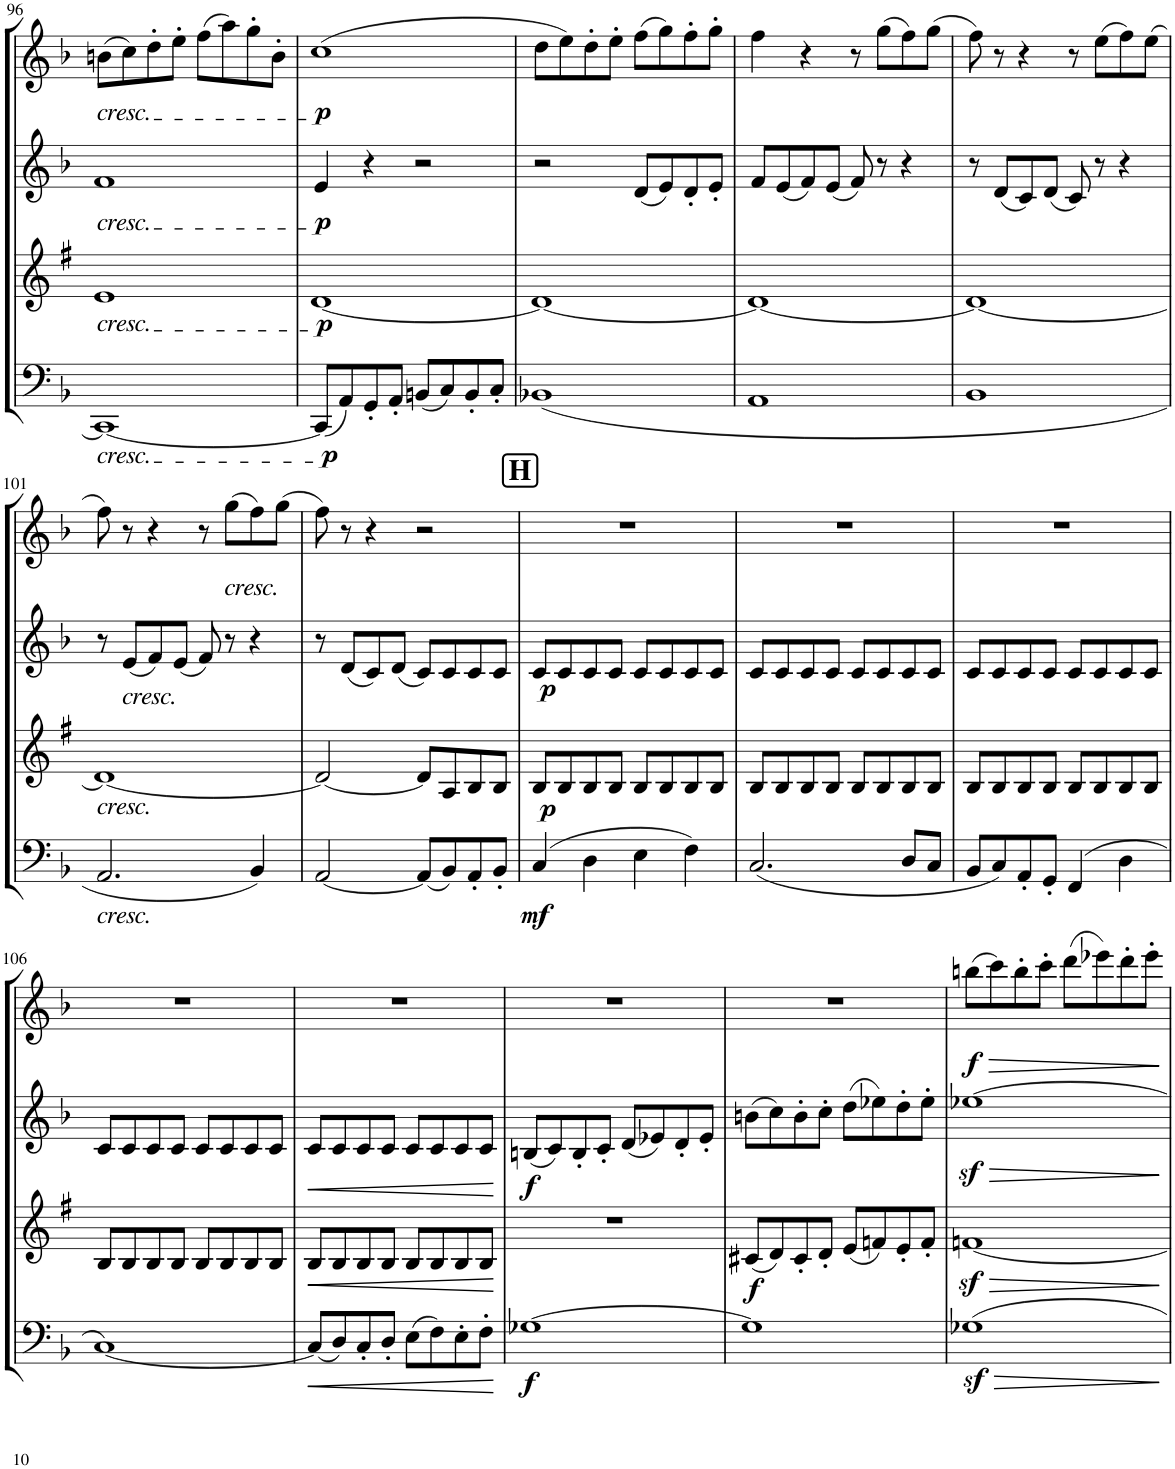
**kern	**dynam	**kern	**dynam	**kern	**dynam	**kern	**dynam
*part4	*part4	*part3	*part3	*part2	*part2	*part1	*part1
*staff4	*staff4	*staff3	*staff3	*staff2	*staff2	*staff1	*staff1
*I"Bassoon	*	*I"Bb Clarinet	*	*I"Oboe	*	*I"Flute	*
*I'Bsn	*	*I'Cl	*	*I'Ob	*	*I'Fl	*
!!LO:PB:g=z
*clefF4	*	*clefG2	*	*clefG2	*	*clefG2	*
*	*	*Trd1c2	*	*	*	*	*
*k[b-]	*	*k[f#]	*	*k[b-]	*	*k[b-]	*
*M4/4	*	*M4/4	*	*M4/4	*	*M4/4	*
*met(c)	*	*met(c)	*	*met(c)	*	*met(c)	*
=96	=96	=96	=96	=96	=96	=96	=96
!	!	!	!	!	!	!LO:TX:b:i:t=cresc.	!
!	!	!	!	!LO:TX:b:i:t=cresc.	!	!	!
!	!	!LO:TX:b:i:t=cresc.	!	!	!	!	!
!LO:TX:b:i:t=cresc.	!	!	!	!	!	!	!
1CC_	.	1e	.	1f	.	(8bn\L	.
.	.	.	.	.	.	8cc\)	.
.	.	.	.	.	.	8dd'\	.
.	.	.	.	.	.	8ee'\J	.
.	.	.	.	.	.	(8ff\L	.
.	.	.	.	.	.	8aa\)	.
.	.	.	.	.	.	8gg'\	.
.	.	.	.	.	.	8b'\J	.
=97	=97	=97	=97	=97	=97	=97	=97
!	!LO:DY:b	!	!LO:DY:b	!	!LO:DY:b	!	!LO:DY:b
(8CC/L]	p	[1d	p	4e/	p	(1cc	p
8AA/)	.	.	.	.	.	.	.
8GG'/	.	.	.	4r	.	.	.
8AA'/J	.	.	.	.	.	.	.
(8BBn/L	.	.	.	2r	.	.	.
8C/)	.	.	.	.	.	.	.
8BB'/	.	.	.	.	.	.	.
8C'/J	.	.	.	.	.	.	.
=98	=98	=98	=98	=98	=98	=98	=98
(1BB-X	.	1d_	.	2r	.	8dd\L	.
.	.	.	.	.	.	8ee\)	.
.	.	.	.	.	.	8dd'\	.
.	.	.	.	.	.	8ee'\J	.
.	.	.	.	(8d/L	.	(8ff\L	.
.	.	.	.	8e/)	.	8gg\)	.
.	.	.	.	8d'/	.	8ff'\	.
.	.	.	.	8e'/J	.	8gg'\J	.
=99	=99	=99	=99	=99	=99	=99	=99
1AA	.	1d_	.	8f/L	.	4ff\	.
.	.	.	.	(8e/	.	.	.
.	.	.	.	8f/)	.	4r	.
.	.	.	.	(8e/J	.	.	.
.	.	.	.	8f/)	.	8r	.
.	.	.	.	8r	.	(8gg\L	.
.	.	.	.	4r	.	8ff\)	.
.	.	.	.	.	.	(8gg\J	.
=100	=100	=100	=100	=100	=100	=100	=100
1BB-	.	1d_	.	8r	.	8ff\)	.
.	.	.	.	(8d/L	.	8r	.
.	.	.	.	8c/)	.	4r	.
.	.	.	.	(8d/J	.	.	.
.	.	.	.	8c/)	.	8r	.
.	.	.	.	8r	.	(8ee\L	.
.	.	.	.	4r	.	8ff\)	.
.	.	.	.	.	.	(8ee\J	.
!!LO:LB:g=z
=101	=101	=101	=101	=101	=101	=101	=101
!	!	!LO:TX:b:i:t=cresc.	!	!	!	!	!
!LO:TX:b:i:t=cresc.	!	!	!	!	!	!	!
2.AA/	.	1d_	.	8r	.	8ff\)	.
!	!	!	!	!LO:TX:b:i:t=cresc.	!	!	!
.	.	.	.	(8e/L	.	8r	.
.	.	.	.	8f/)	.	4r	.
.	.	.	.	(8e/J	.	.	.
.	.	.	.	8f/)	.	8r	.
!	!	!	!	!	!	!LO:TX:b:i:t=cresc.	!
.	.	.	.	8r	.	(8gg\L	.
4BB-/)	.	.	.	4r	.	8ff\)	.
.	.	.	.	.	.	(8gg\J	.
=102	=102	=102	=102	=102	=102	=102	=102
[2AA/	.	2d/_	.	8r	.	8ff\)	.
.	.	.	.	(8d/L	.	8r	.
.	.	.	.	8c/)	.	4r	.
.	.	.	.	(8d/J	.	.	.
(8AA/L]	.	8d/L]	.	8c/L)	.	2r	.
8BB-/)	.	8A/	.	8c/	.	.	.
8AA'/	.	8B/	.	8c/	.	.	.
8BB-'/J	.	8B/J	.	8c/J	.	.	.
!!LO:REH:place=s1:a:B:cj:fs=14:t=H
=103	=103	=103	=103	=103	=103	=103	=103
!	!LO:DY:b	!	!LO:DY:b	!	!LO:DY:b	!	!
(4C/	mf	8B/L	p	8c/L	p	1r	.
.	.	8B/	.	8c/	.	.	.
4D\	.	8B/	.	8c/	.	.	.
.	.	8B/J	.	8c/J	.	.	.
4E\	.	8B/L	.	8c/L	.	.	.
.	.	8B/	.	8c/	.	.	.
4F\)	.	8B/	.	8c/	.	.	.
.	.	8B/J	.	8c/J	.	.	.
=104	=104	=104	=104	=104	=104	=104	=104
(2.C/	.	8B/L	.	8c/L	.	1r	.
.	.	8B/	.	8c/	.	.	.
.	.	8B/	.	8c/	.	.	.
.	.	8B/J	.	8c/J	.	.	.
.	.	8B/L	.	8c/L	.	.	.
.	.	8B/	.	8c/	.	.	.
8D/L	.	8B/	.	8c/	.	.	.
8C/J	.	8B/J	.	8c/J	.	.	.
=105	=105	=105	=105	=105	=105	=105	=105
8BB-/L	.	8B/L	.	8c/L	.	1r	.
8C/)	.	8B/	.	8c/	.	.	.
8AA'/	.	8B/	.	8c/	.	.	.
8GG'/J	.	8B/J	.	8c/J	.	.	.
(4FF/	.	8B/L	.	8c/L	.	.	.
.	.	8B/	.	8c/	.	.	.
4D\	.	8B/	.	8c/	.	.	.
.	.	8B/J	.	8c/J	.	.	.
!!LO:LB:g=z
=106	=106	=106	=106	=106	=106	=106	=106
[1C)	.	8B/L	.	8c/L	.	1r	.
.	.	8B/	.	8c/	.	.	.
.	.	8B/	.	8c/	.	.	.
.	.	8B/J	.	8c/J	.	.	.
.	.	8B/L	.	8c/L	.	.	.
.	.	8B/	.	8c/	.	.	.
.	.	8B/	.	8c/	.	.	.
.	.	8B/J	.	8c/J	.	.	.
=107	=107	=107	=107	=107	=107	=107	=107
!	!LO:HP:b	!	!LO:HP:b	!	!LO:HP:b	!	!
(8C/L]	<	8B/L	<	8c/L	<	1r	.
8D/)	.	8B/	.	8c/	.	.	.
8C'/	.	8B/	.	8c/	.	.	.
8D'/J	.	8B/J	.	8c/J	.	.	.
(8E\L	.	8B/L	.	8c/L	.	.	.
8F\)	.	8B/	.	8c/	.	.	.
8E'\	.	8B/	.	8c/	.	.	.
8F'\J	.	8B/J	.	8c/J	.	.	.
.	[	.	[	.	[	.	.
=108	=108	=108	=108	=108	=108	=108	=108
!	!LO:DY:b	!	!	!	!LO:DY:b	!	!
[1G-X	f	1r	.	(8Bn/L	f	1r	.
.	.	.	.	8c/)	.	.	.
.	.	.	.	8B'/	.	.	.
.	.	.	.	8c'/J	.	.	.
.	.	.	.	(8d/L	.	.	.
.	.	.	.	8e-X/)	.	.	.
.	.	.	.	8d'/	.	.	.
.	.	.	.	8e-'/J	.	.	.
=109	=109	=109	=109	=109	=109	=109	=109
!	!	!	!LO:DY:b	!	!	!	!
1G-]	.	(8c#X/L	f	(8bn\L	.	1r	.
.	.	8d/)	.	8cc\)	.	.	.
.	.	8c#'/	.	8b'\	.	.	.
.	.	8d'/J	.	8cc'\J	.	.	.
.	.	(8e/L	.	(8dd\L	.	.	.
.	.	8fn/)	.	8ee-X\)	.	.	.
.	.	8e'/	.	8dd'\	.	.	.
.	.	8f'/J	.	8ee-'\J	.	.	.
=110	=110	=110	=110	=110	=110	=110	=110
!	!LO:HP:b	!	!LO:HP:b	!	!LO:HP:b	!	!LO:HP:b
!	!	!	!	!	!	!	!LO:DY:n=1:b
1G-Xz<	>	[1fnz<	>	[1ee-Xz<	>	(8bbn\L	> f
.	.	.	.	.	.	8ccc\)	.
.	.	.	.	.	.	8bb'\	.
.	.	.	.	.	.	8ccc'\J	.
.	.	.	.	.	.	(8ddd\L	.
.	.	.	.	.	.	8eee-X\)	.
.	.	.	.	.	.	8ddd'\	.
.	.	.	.	.	.	8eee-'\J	.
.	]	.	]	.	]	.	]
=	=	=	=	=	=	=	=
*-	*-	*-	*-	*-	*-	*-	*-
